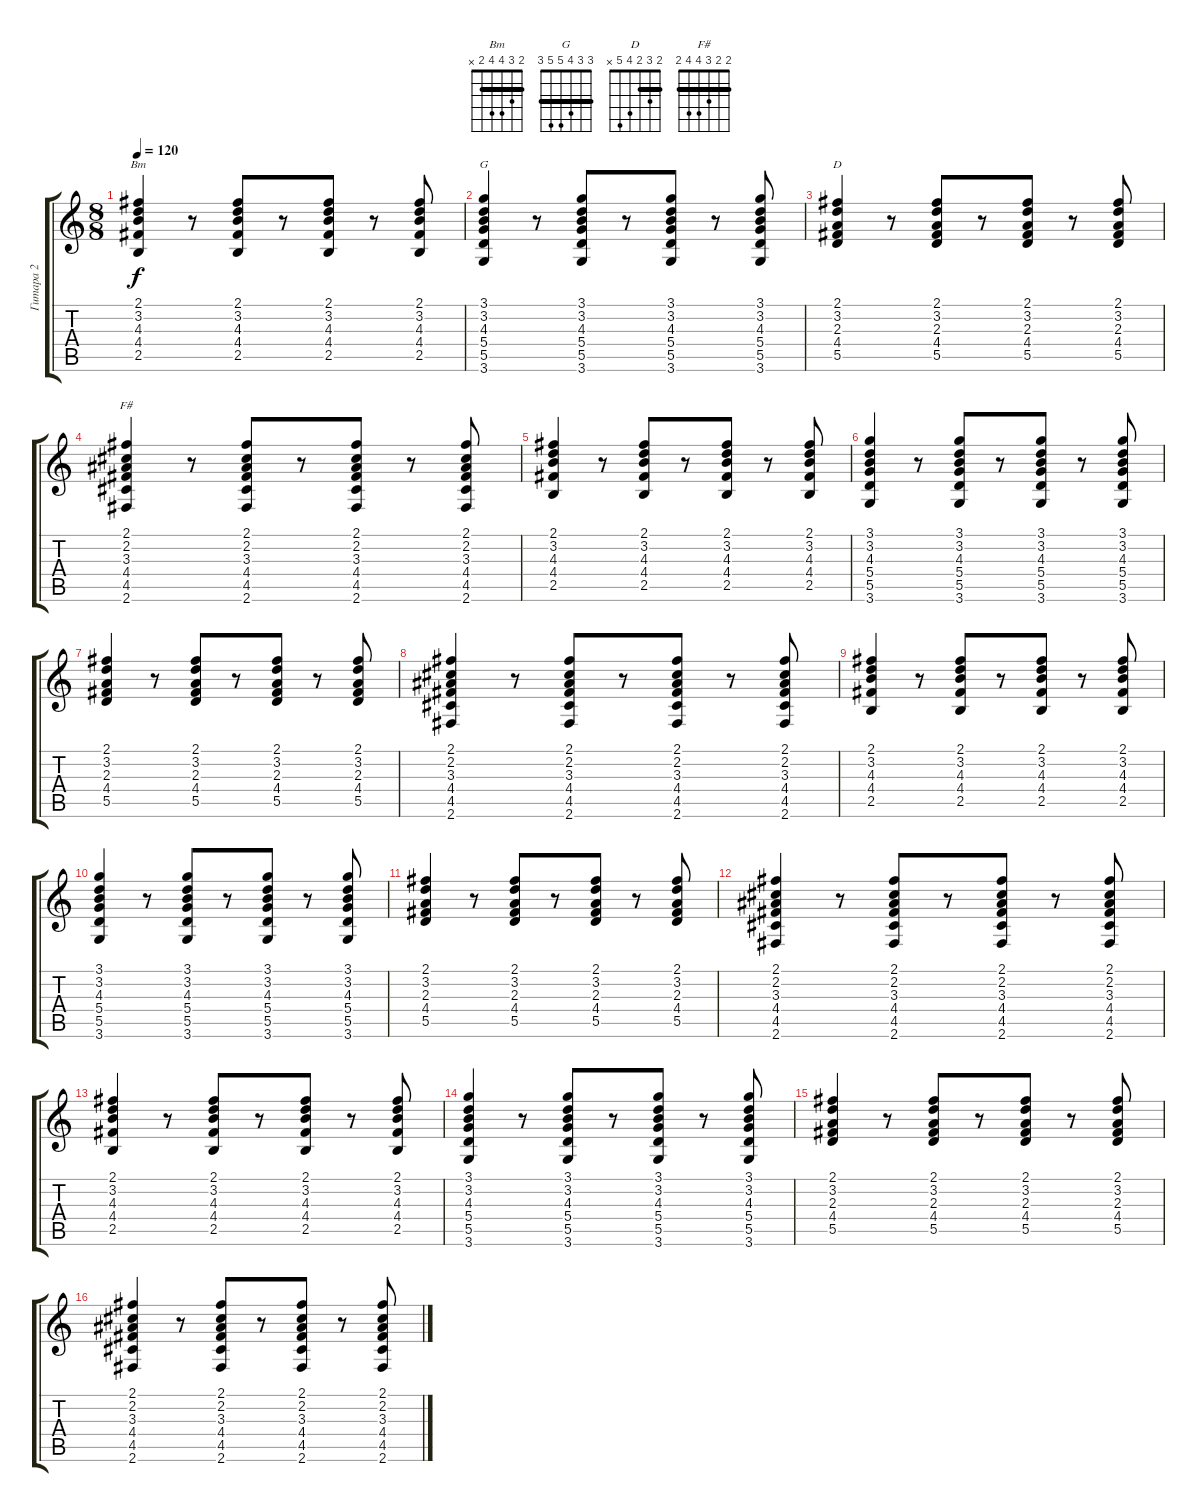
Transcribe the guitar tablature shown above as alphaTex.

\track ("Гитара 2" "Гитара 2") {instrument electricguitarjazz}
\staff {score tabs}
\tuning (E4 B3 G3 D3 A2 E2) {hide}
\chord ("Bm" 2 3 4 4 2 x) {barre 2}
\chord ("G" 3 3 4 5 5 3) {barre 3}
\chord ("D" 2 3 2 4 5 x) {barre 2}
\chord ("F#" 2 2 3 4 4 2) {barre 2}
\ts (8 8)
\tempo 120
\clef g2
\ks c
(2.1 3.2 4.3 4.4 2.5).4{ch "Bm" dy f} r.8 (2.1 3.2 4.3 4.4 2.5).8 r.8 (2.1 3.2 4.3 4.4 2.5).8 r.8 (2.1 3.2 4.3 4.4 2.5).8 |
(3.1 3.2 4.3 5.4 5.5 3.6).4{ch "G"} r.8 (3.1 3.2 4.3 5.4 5.5 3.6).8 r.8 (3.1 3.2 4.3 5.4 5.5 3.6).8 r.8 (3.1 3.2 4.3 5.4 5.5 3.6).8 |
(2.1 3.2 2.3 4.4 5.5).4{ch "D"} r.8 (2.1 3.2 2.3 4.4 5.5).8 r.8 (2.1 3.2 2.3 4.4 5.5).8 r.8 (2.1 3.2 2.3 4.4 5.5).8 |
(2.1 2.2 3.3 4.4 4.5 2.6).4{ch "F#"} r.8 (2.1 2.2 3.3 4.4 4.5 2.6).8 r.8 (2.1 2.2 3.3 4.4 4.5 2.6).8 r.8 (2.1 2.2 3.3 4.4 4.5 2.6).8 |
(2.1 3.2 4.3 4.4 2.5).4 r.8 (2.1 3.2 4.3 4.4 2.5).8 r.8 (2.1 3.2 4.3 4.4 2.5).8 r.8 (2.1 3.2 4.3 4.4 2.5).8 |
(3.1 3.2 4.3 5.4 5.5 3.6).4 r.8 (3.1 3.2 4.3 5.4 5.5 3.6).8 r.8 (3.1 3.2 4.3 5.4 5.5 3.6).8 r.8 (3.1 3.2 4.3 5.4 5.5 3.6).8 |
(2.1 3.2 2.3 4.4 5.5).4 r.8 (2.1 3.2 2.3 4.4 5.5).8 r.8 (2.1 3.2 2.3 4.4 5.5).8 r.8 (2.1 3.2 2.3 4.4 5.5).8 |
(2.1 2.2 3.3 4.4 4.5 2.6).4 r.8 (2.1 2.2 3.3 4.4 4.5 2.6).8 r.8 (2.1 2.2 3.3 4.4 4.5 2.6).8 r.8 (2.1 2.2 3.3 4.4 4.5 2.6).8 |
(2.1 3.2 4.3 4.4 2.5).4 r.8 (2.1 3.2 4.3 4.4 2.5).8 r.8 (2.1 3.2 4.3 4.4 2.5).8 r.8 (2.1 3.2 4.3 4.4 2.5).8 |
(3.1 3.2 4.3 5.4 5.5 3.6).4 r.8 (3.1 3.2 4.3 5.4 5.5 3.6).8 r.8 (3.1 3.2 4.3 5.4 5.5 3.6).8 r.8 (3.1 3.2 4.3 5.4 5.5 3.6).8 |
(2.1 3.2 2.3 4.4 5.5).4 r.8 (2.1 3.2 2.3 4.4 5.5).8 r.8 (2.1 3.2 2.3 4.4 5.5).8 r.8 (2.1 3.2 2.3 4.4 5.5).8 |
(2.1 2.2 3.3 4.4 4.5 2.6).4 r.8 (2.1 2.2 3.3 4.4 4.5 2.6).8 r.8 (2.1 2.2 3.3 4.4 4.5 2.6).8 r.8 (2.1 2.2 3.3 4.4 4.5 2.6).8 |
(2.1 3.2 4.3 4.4 2.5).4 r.8 (2.1 3.2 4.3 4.4 2.5).8 r.8 (2.1 3.2 4.3 4.4 2.5).8 r.8 (2.1 3.2 4.3 4.4 2.5).8 |
(3.1 3.2 4.3 5.4 5.5 3.6).4 r.8 (3.1 3.2 4.3 5.4 5.5 3.6).8 r.8 (3.1 3.2 4.3 5.4 5.5 3.6).8 r.8 (3.1 3.2 4.3 5.4 5.5 3.6).8 |
(2.1 3.2 2.3 4.4 5.5).4 r.8 (2.1 3.2 2.3 4.4 5.5).8 r.8 (2.1 3.2 2.3 4.4 5.5).8 r.8 (2.1 3.2 2.3 4.4 5.5).8 |
(2.1 2.2 3.3 4.4 4.5 2.6).4 r.8 (2.1 2.2 3.3 4.4 4.5 2.6).8 r.8 (2.1 2.2 3.3 4.4 4.5 2.6).8 r.8 (2.1 2.2 3.3 4.4 4.5 2.6).8
